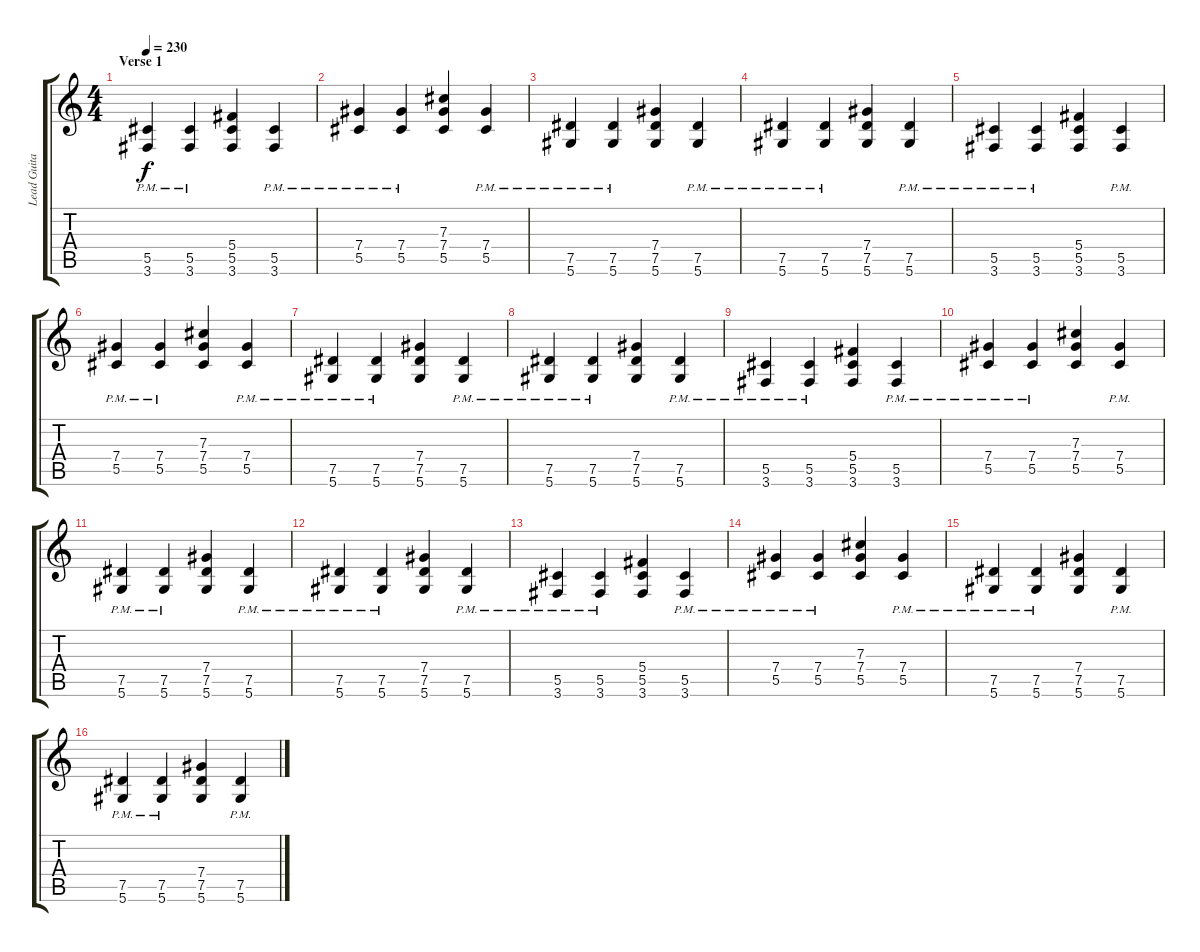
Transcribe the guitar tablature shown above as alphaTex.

\track ("Lead Guitar" "Lead Guita") {instrument overdrivenguitar}
\staff {score tabs}
\tuning (Eb4 Bb3 Gb3 Db3 Ab2 Eb2) {hide}
\ts (4 4)
\section ("" "Verse 1")
\tempo 230
\clef g2
\ks c
(5.5 3.6{pm}).4{dy f} (5.5 3.6{pm}).4 (5.4 5.5 3.6).4 (5.5 3.6{pm}).4 |
(7.4 5.5{pm}).4 (7.4 5.5{pm}).4 (7.3 7.4 5.5).4 (7.4 5.5{pm}).4 |
(7.5 5.6{pm}).4 (7.5 5.6{pm}).4 (7.4 7.5 5.6).4 (7.5 5.6{pm}).4 |
(7.5 5.6{pm}).4 (7.5 5.6{pm}).4 (7.4 7.5 5.6).4 (7.5 5.6{pm}).4 |
(5.5 3.6{pm}).4 (5.5 3.6{pm}).4 (5.4 5.5 3.6).4 (5.5 3.6{pm}).4 |
(7.4 5.5{pm}).4 (7.4 5.5{pm}).4 (7.3 7.4 5.5).4 (7.4 5.5{pm}).4 |
(7.5 5.6{pm}).4 (7.5 5.6{pm}).4 (7.4 7.5 5.6).4 (7.5 5.6{pm}).4 |
(7.5 5.6{pm}).4 (7.5 5.6{pm}).4 (7.4 7.5 5.6).4 (7.5 5.6{pm}).4 |
(5.5 3.6{pm}).4 (5.5 3.6{pm}).4 (5.4 5.5 3.6).4 (5.5 3.6{pm}).4 |
(7.4 5.5{pm}).4 (7.4 5.5{pm}).4 (7.3 7.4 5.5).4 (7.4 5.5{pm}).4 |
(7.5 5.6{pm}).4 (7.5 5.6{pm}).4 (7.4 7.5 5.6).4 (7.5 5.6{pm}).4 |
(7.5 5.6{pm}).4 (7.5 5.6{pm}).4 (7.4 7.5 5.6).4 (7.5 5.6{pm}).4 |
(5.5 3.6{pm}).4 (5.5 3.6{pm}).4 (5.4 5.5 3.6).4 (5.5 3.6{pm}).4 |
(7.4 5.5{pm}).4 (7.4 5.5{pm}).4 (7.3 7.4 5.5).4 (7.4 5.5{pm}).4 |
(7.5 5.6{pm}).4 (7.5 5.6{pm}).4 (7.4 7.5 5.6).4 (7.5 5.6{pm}).4 |
(7.5 5.6{pm}).4 (7.5 5.6{pm}).4 (7.4 7.5 5.6).4 (7.5 5.6{pm}).4
